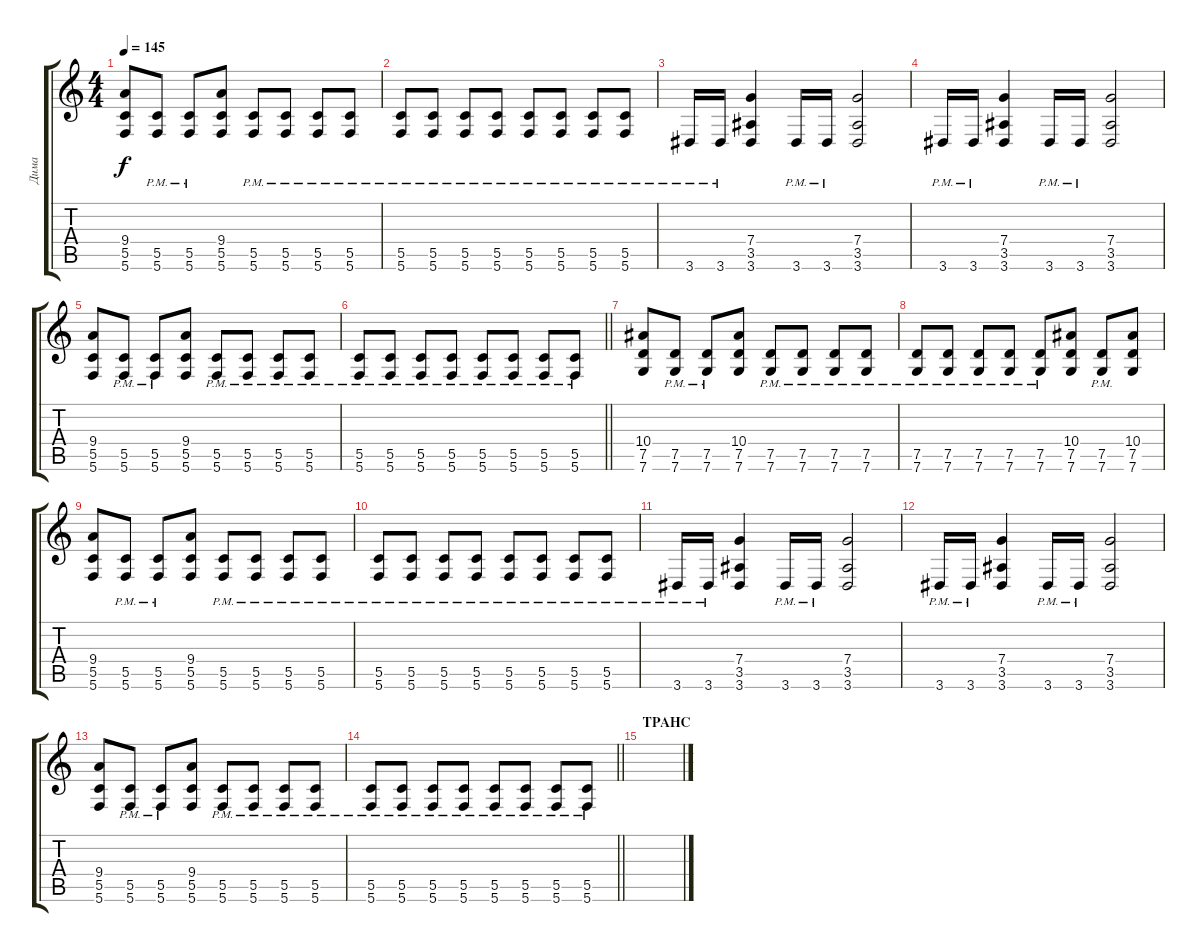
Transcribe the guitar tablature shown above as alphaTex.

\track ("Дима" "Дима") {instrument distortionguitar}
\staff {score tabs}
\tuning (D4 A3 F3 C3 G2 C2) {hide}
\ts (4 4)
\tempo 145
\clef g2
\ks c
(9.4 5.5 5.6).8{dy f} (5.5{pm} 5.6{pm}).8 (5.5{pm} 5.6{pm}).8 (9.4 5.5 5.6).8 (5.5{pm} 5.6{pm}).8 (5.5{pm} 5.6{pm}).8 (5.5{pm} 5.6{pm}).8 (5.5{pm} 5.6{pm}).8 |
(5.5{pm} 5.6{pm}).8 (5.5{pm} 5.6{pm}).8 (5.5{pm} 5.6{pm}).8 (5.5{pm} 5.6{pm}).8 (5.5{pm} 5.6{pm}).8 (5.5{pm} 5.6{pm}).8 (5.5{pm} 5.6{pm}).8 (5.5{pm} 5.6{pm}).8 |
3.6{pm}.16 3.6{pm}.16 (7.4 3.5 3.6).4 3.6{pm}.16 3.6{pm}.16 (7.4 3.5 3.6).2 |
3.6{pm}.16 3.6{pm}.16 (7.4 3.5 3.6).4 3.6{pm}.16 3.6{pm}.16 (7.4 3.5 3.6).2 |
(9.4 5.5 5.6).8 (5.5{pm} 5.6{pm}).8 (5.5{pm} 5.6{pm}).8 (9.4 5.5 5.6).8 (5.5{pm} 5.6{pm}).8 (5.5{pm} 5.6{pm}).8 (5.5{pm} 5.6{pm}).8 (5.5{pm} 5.6{pm}).8 |
\barLineRight lightlight
(5.5{pm} 5.6{pm}).8 (5.5{pm} 5.6{pm}).8 (5.5{pm} 5.6{pm}).8 (5.5{pm} 5.6{pm}).8 (5.5{pm} 5.6{pm}).8 (5.5{pm} 5.6{pm}).8 (5.5{pm} 5.6{pm}).8 (5.5{pm} 5.6{pm}).8 |
(10.4 7.5 7.6).8 (7.5{pm} 7.6{pm}).8 (7.5{pm} 7.6{pm}).8 (10.4 7.5 7.6).8 (7.5{pm} 7.6{pm}).8 (7.5{pm} 7.6{pm}).8 (7.5{pm} 7.6{pm}).8 (7.5{pm} 7.6{pm}).8 |
(7.5{pm} 7.6{pm}).8 (7.5{pm} 7.6{pm}).8 (7.5{pm} 7.6{pm}).8 (7.5{pm} 7.6{pm}).8 (7.5{pm} 7.6{pm}).8 (10.4 7.5 7.6).8 (7.5{pm} 7.6{pm}).8 (10.4 7.5 7.6).8 |
(9.4 5.5 5.6).8 (5.5{pm} 5.6{pm}).8 (5.5{pm} 5.6{pm}).8 (9.4 5.5 5.6).8 (5.5{pm} 5.6{pm}).8 (5.5{pm} 5.6{pm}).8 (5.5{pm} 5.6{pm}).8 (5.5{pm} 5.6{pm}).8 |
(5.5{pm} 5.6{pm}).8 (5.5{pm} 5.6{pm}).8 (5.5{pm} 5.6{pm}).8 (5.5{pm} 5.6{pm}).8 (5.5{pm} 5.6{pm}).8 (5.5{pm} 5.6{pm}).8 (5.5{pm} 5.6{pm}).8 (5.5{pm} 5.6{pm}).8 |
3.6{pm}.16 3.6{pm}.16 (7.4 3.5 3.6).4 3.6{pm}.16 3.6{pm}.16 (7.4 3.5 3.6).2 |
3.6{pm}.16 3.6{pm}.16 (7.4 3.5 3.6).4 3.6{pm}.16 3.6{pm}.16 (7.4 3.5 3.6).2 |
(9.4 5.5 5.6).8 (5.5{pm} 5.6{pm}).8 (5.5{pm} 5.6{pm}).8 (9.4 5.5 5.6).8 (5.5{pm} 5.6{pm}).8 (5.5{pm} 5.6{pm}).8 (5.5{pm} 5.6{pm}).8 (5.5{pm} 5.6{pm}).8 |
\barLineRight lightlight
(5.5{pm} 5.6{pm}).8 (5.5{pm} 5.6{pm}).8 (5.5{pm} 5.6{pm}).8 (5.5{pm} 5.6{pm}).8 (5.5{pm} 5.6{pm}).8 (5.5{pm} 5.6{pm}).8 (5.5{pm} 5.6{pm}).8 (5.5{pm} 5.6{pm}).8 |
\section ("" "ТРАНС")
